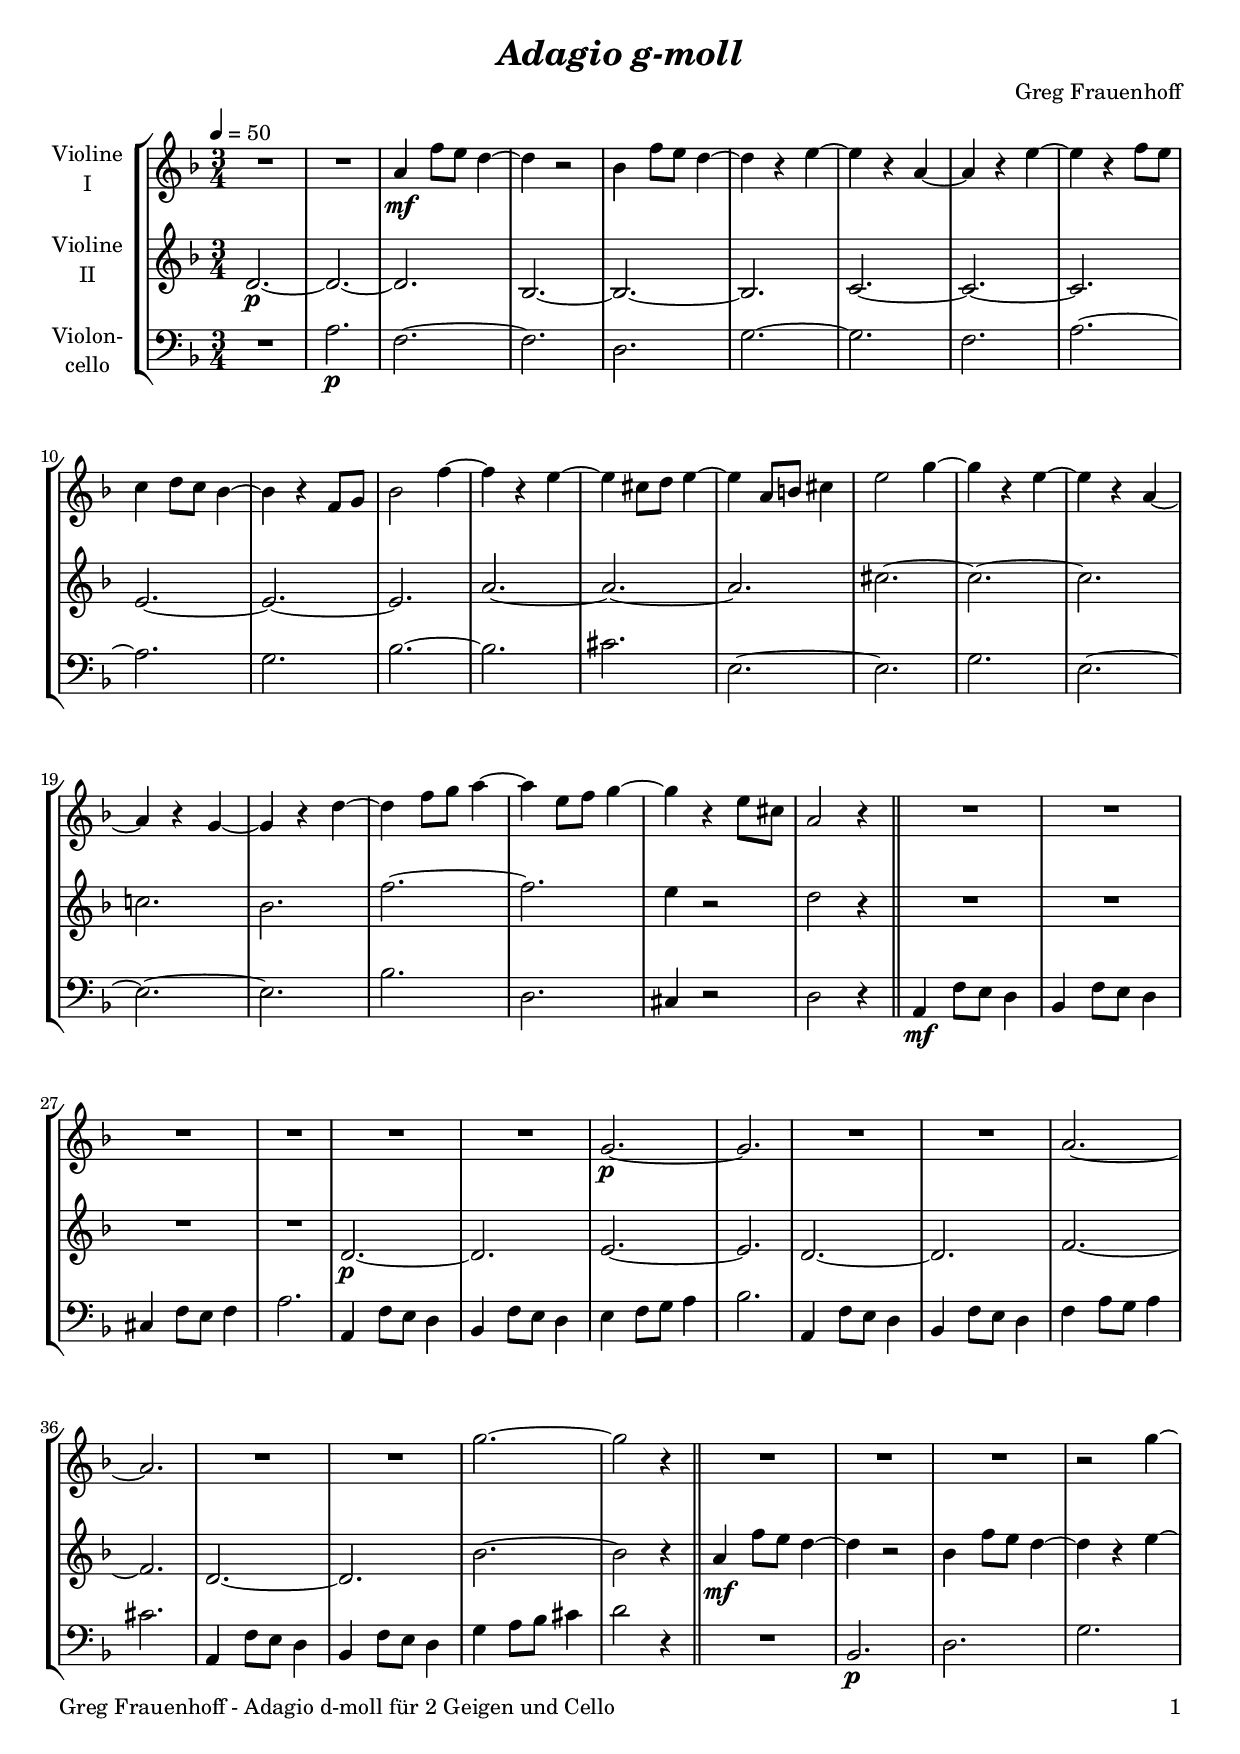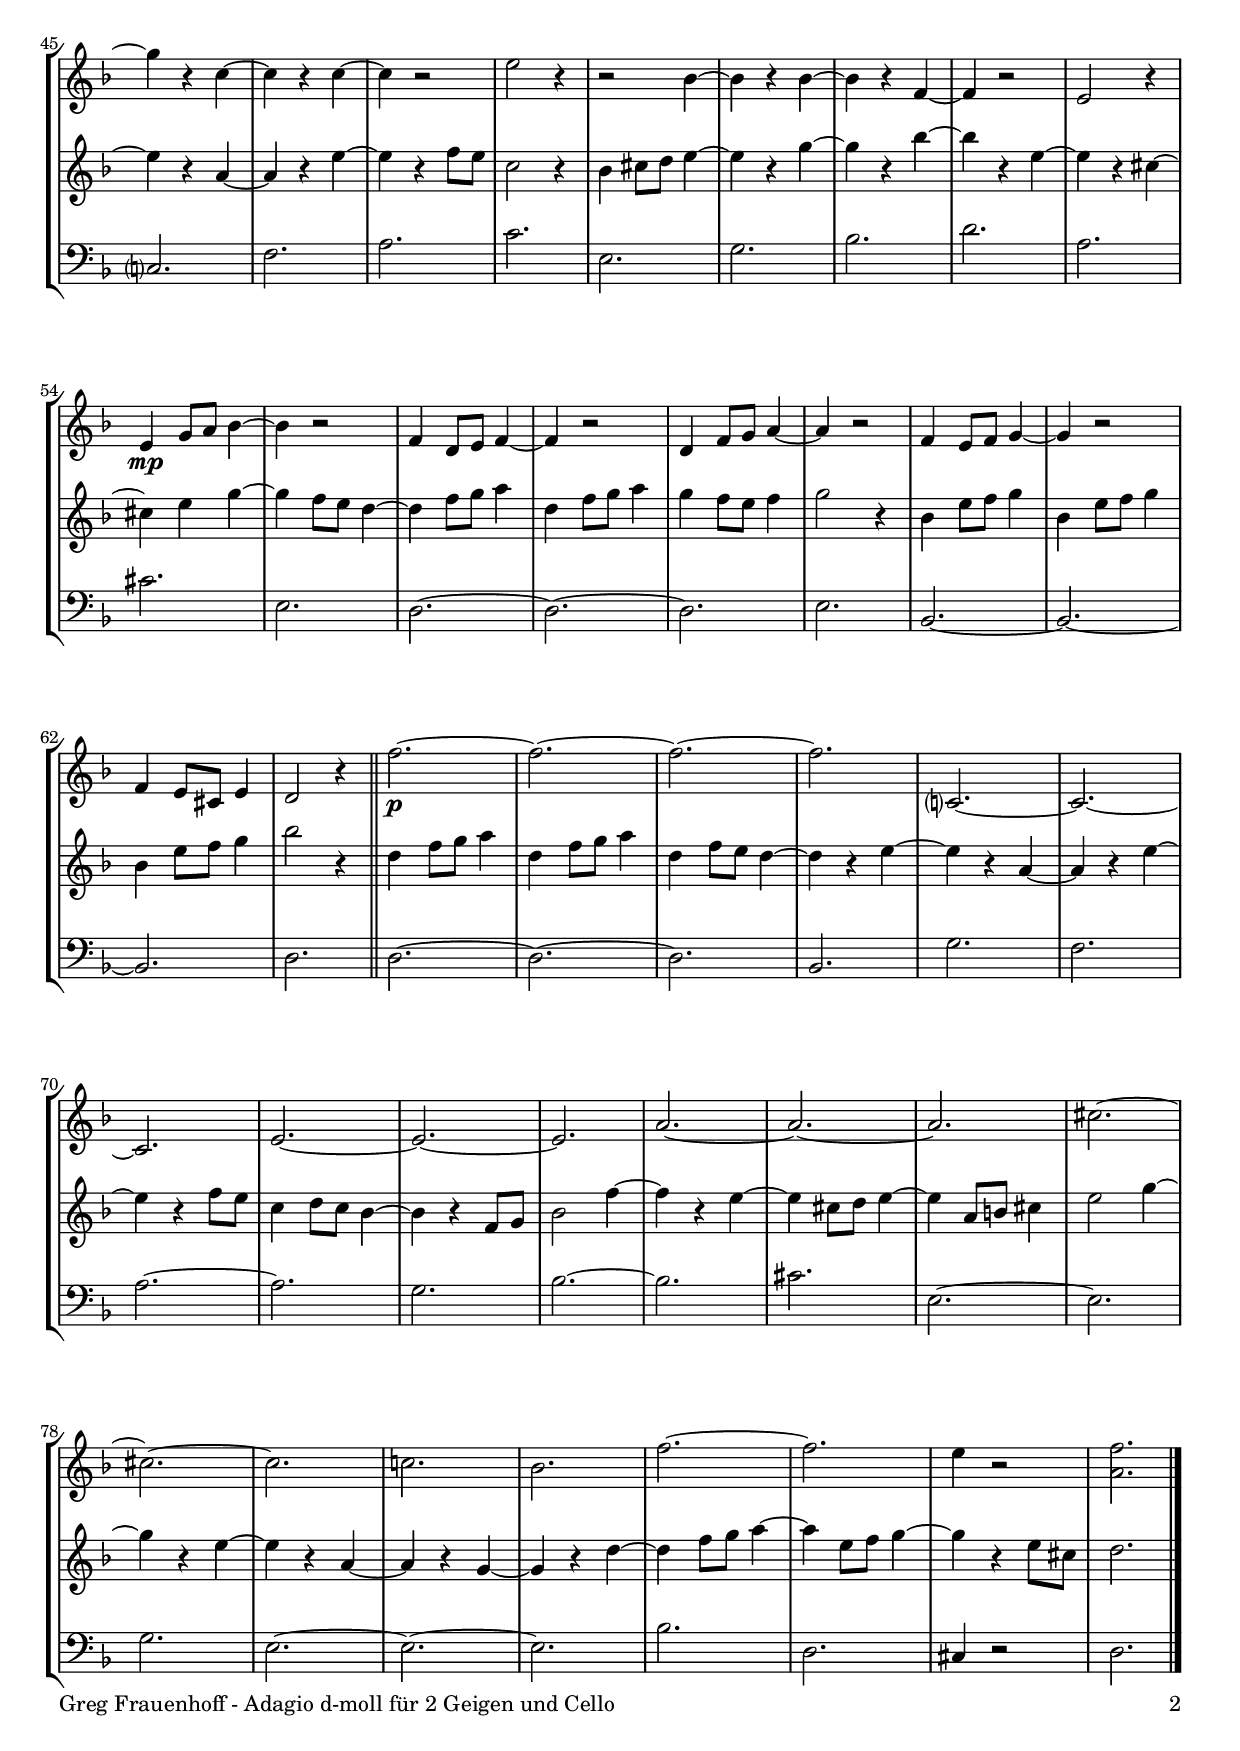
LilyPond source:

\version "2.24.4"
\include "deutsch.ly"
  
#(set-global-staff-size 19)

\header {
  title     = \markup \bold \italic "Adagio g-moll"
  composer  = "Greg Frauenhoff"
%  arranger  = ""
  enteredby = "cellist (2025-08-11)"
%  piece     = ""
}

voiceconsts = {
  \key d \minor
  \time 3/4
  \clef "treble"
%  \numericTimeSignature
  \compressEmptyMeasures
% Set default beaming for all staves
  \set Timing.beamExceptions = #'()
  \set Timing.baseMoment     = #(ly:make-moment 1 4)
  \set Timing.beatStructure  = #'(1 1 1)
  \tempo 4=50
}

mivl = "violin"
miva = "viola"
mipz = "pizzicato strings"
mivc = "cello"

va = \relative c'' {
  \voiceconsts

  R2.*2
  a4\mf f'8 e d4~
  d r2
  b4 f'8 e d4~
  d r e~
  e r a,~
  a r e'~
  e r f8 e
  c4 d8 c b4~
  b r f8 g

  b2 f'4~
  f r e~
  e cis8 d e4~
  e a,8 h cis4
  e2 g4~
  g r e~
  e r a,~
  a r g~
  g r d'~
  d f8 g a4~

  a e8 f g4~
  g r e8 cis
  a2 r4 \bar "||"
  R2.*6
  g2.~\p
  g
  R2.*2
  a2.~
  a
  R2.*2
  g'2.~
  g2 r4 \bar "||"
  R2.*3

  r2 g4~
  g r c,~
  c r c~
  c r2
  e r4
  r2 b4~
  b r b~
  b r f~
  f r2
  e r4
  e4\mp g8 a b4~
  b r2

  f4 d8 e f4~
  f r2
  d4 f8 g a4~
  a r2
  f4 e8 f g4~
  g r2
  f4 e8 cis e4
  d2 r4 \bar "||"
  f'2.~\p
  f~
  f~
  f
  c,?~

  c~
  c
  e~
  e~
  e
  a~
  a~
  a
  cis~
  cis~
  cis
  c!
  b
  f'~
  f
  e4 r2
  <a, f'>2. \bar "|."
}

vb = \relative c' {
  \voiceconsts

  d2.~\p
  d~
  d
  b~
  b~
  b
  c~
  c~
  c
  e~
  e~
  e
  a~
  a~
  a
  cis~

  cis~
  cis
  c!
  b
  f'~
  f
  e4 r2
  d r4 \bar "||"
  R2.*4
  d,2.~\p
  d
  e~
  e
  d~
  d

  f~
  f
  d~
  d
  b'~
  b2 r4 \bar "||"
  a\mf f'8 e d4~
  d r2
  b4 f'8 e d4~
  d r e~
  e r a,~
  a r e'~

  e r f8 e
  c2 r4
  b cis8 d e4~
  e r g~
  g r b~
  b r e,~
  e r cis~
  cis e g~
  g f8 e d4~
  d f8 g a4

  d, f8 g a4
  g f8 e f4
  g2 r4
  b, e8 f g4
  b, e8 f g4
  b, e8 f g4
  b2 r4 \bar "||"
  d, f8 g a4
  d, f8 g a4
  d, f8 e d4~

  d r e~
  e r a,~
  a r e'~
  e r f8 e
  c4 d8 c b4~
  b r f8 g
  b2 f'4~
  f r e~
  e cis8 d e4~
  e a,8 h cis4

  e2 g4~
  g r e~
  e r a,~
  a r g~
  g r d'~
  d f8 g a4~
  a e8 f g4~
  g r e8 cis
  d2. \bar "|."
}

vc = \relative c' {
  \voiceconsts
  \clef "bass"

  R2.
  a\p
  f~
  f
  d
  g~
  g
  f
  a~
  a
  g
  b~
  b
  cis
  e,~
  e

  g
  e~
  e~
  e
  b'
  d,
  cis4 r2
  d r4 \bar "||"
  a\mf f'8 e d4
  b f'8 e d4
  cis f8 e f4
  a2.
  a,4 f'8 e d4

  b f'8 e d4
  e f8 g a4
  b2.
  a,4 f'8 e d4
  b f'8 e d4
  f a8 g a4
  cis2.
  a,4 f'8 e d4
  b f'8 e d4
  g a8 b cis4
  d2 r4 \bar "||"

  R2.
  b,\p
  d
  g
  c,?
  f
  a
  c
  e,
  g
  b
  d
  a
  cis
  e,
  d~

  d~
  d
  e
  b~
  b~
  b
  d \bar "||"
  d~
  d~
  d
  b
  g'
  f
  a~
  a
  g

  b~
  b
  cis
  e,~
  e
  g
  e~
  e~
  e
  b'
  d,
  cis4 r2
  d2. \bar "|."
}


music = \new StaffGroup <<
      \new Staff {
	\set Staff.midiInstrument = \mivl
	\set Staff.instrumentName = \markup \center-column { "Violine" "I" }
	\transpose d d { \va }
      }

      \new Staff {
	\set Staff.midiInstrument = \mivl
	\set Staff.instrumentName = \markup \center-column { "Violine" "II" }
	\transpose d d { \vb }
      }

      \new Staff {
	\set Staff.midiInstrument = \mivc
	\set Staff.instrumentName = \markup \center-column { "Violon-" "cello" }
	\transpose d d { \vc }
      }
>>

\book {
  \paper {
    print-page-number = ##t
    print-first-page-number = ##t
    ragged-last-bottom = ##f
    oddHeaderMarkup = \markup \null
    evenHeaderMarkup = \markup \null
    oddFooterMarkup = \markup {
      \fill-line {
        \if \should-print-page-number
        "Greg Frauenhoff - Adagio d-moll für 2 Geigen und Cello" \fromproperty #'page:page-number-string
      }
    }
    evenFooterMarkup = \oddFooterMarkup
  } \score {
    \music
    \layout {}
  }

  \score {
    \unfoldRepeats \music

    \midi {
      \context {
        \Score
      }
    }
  }
}
